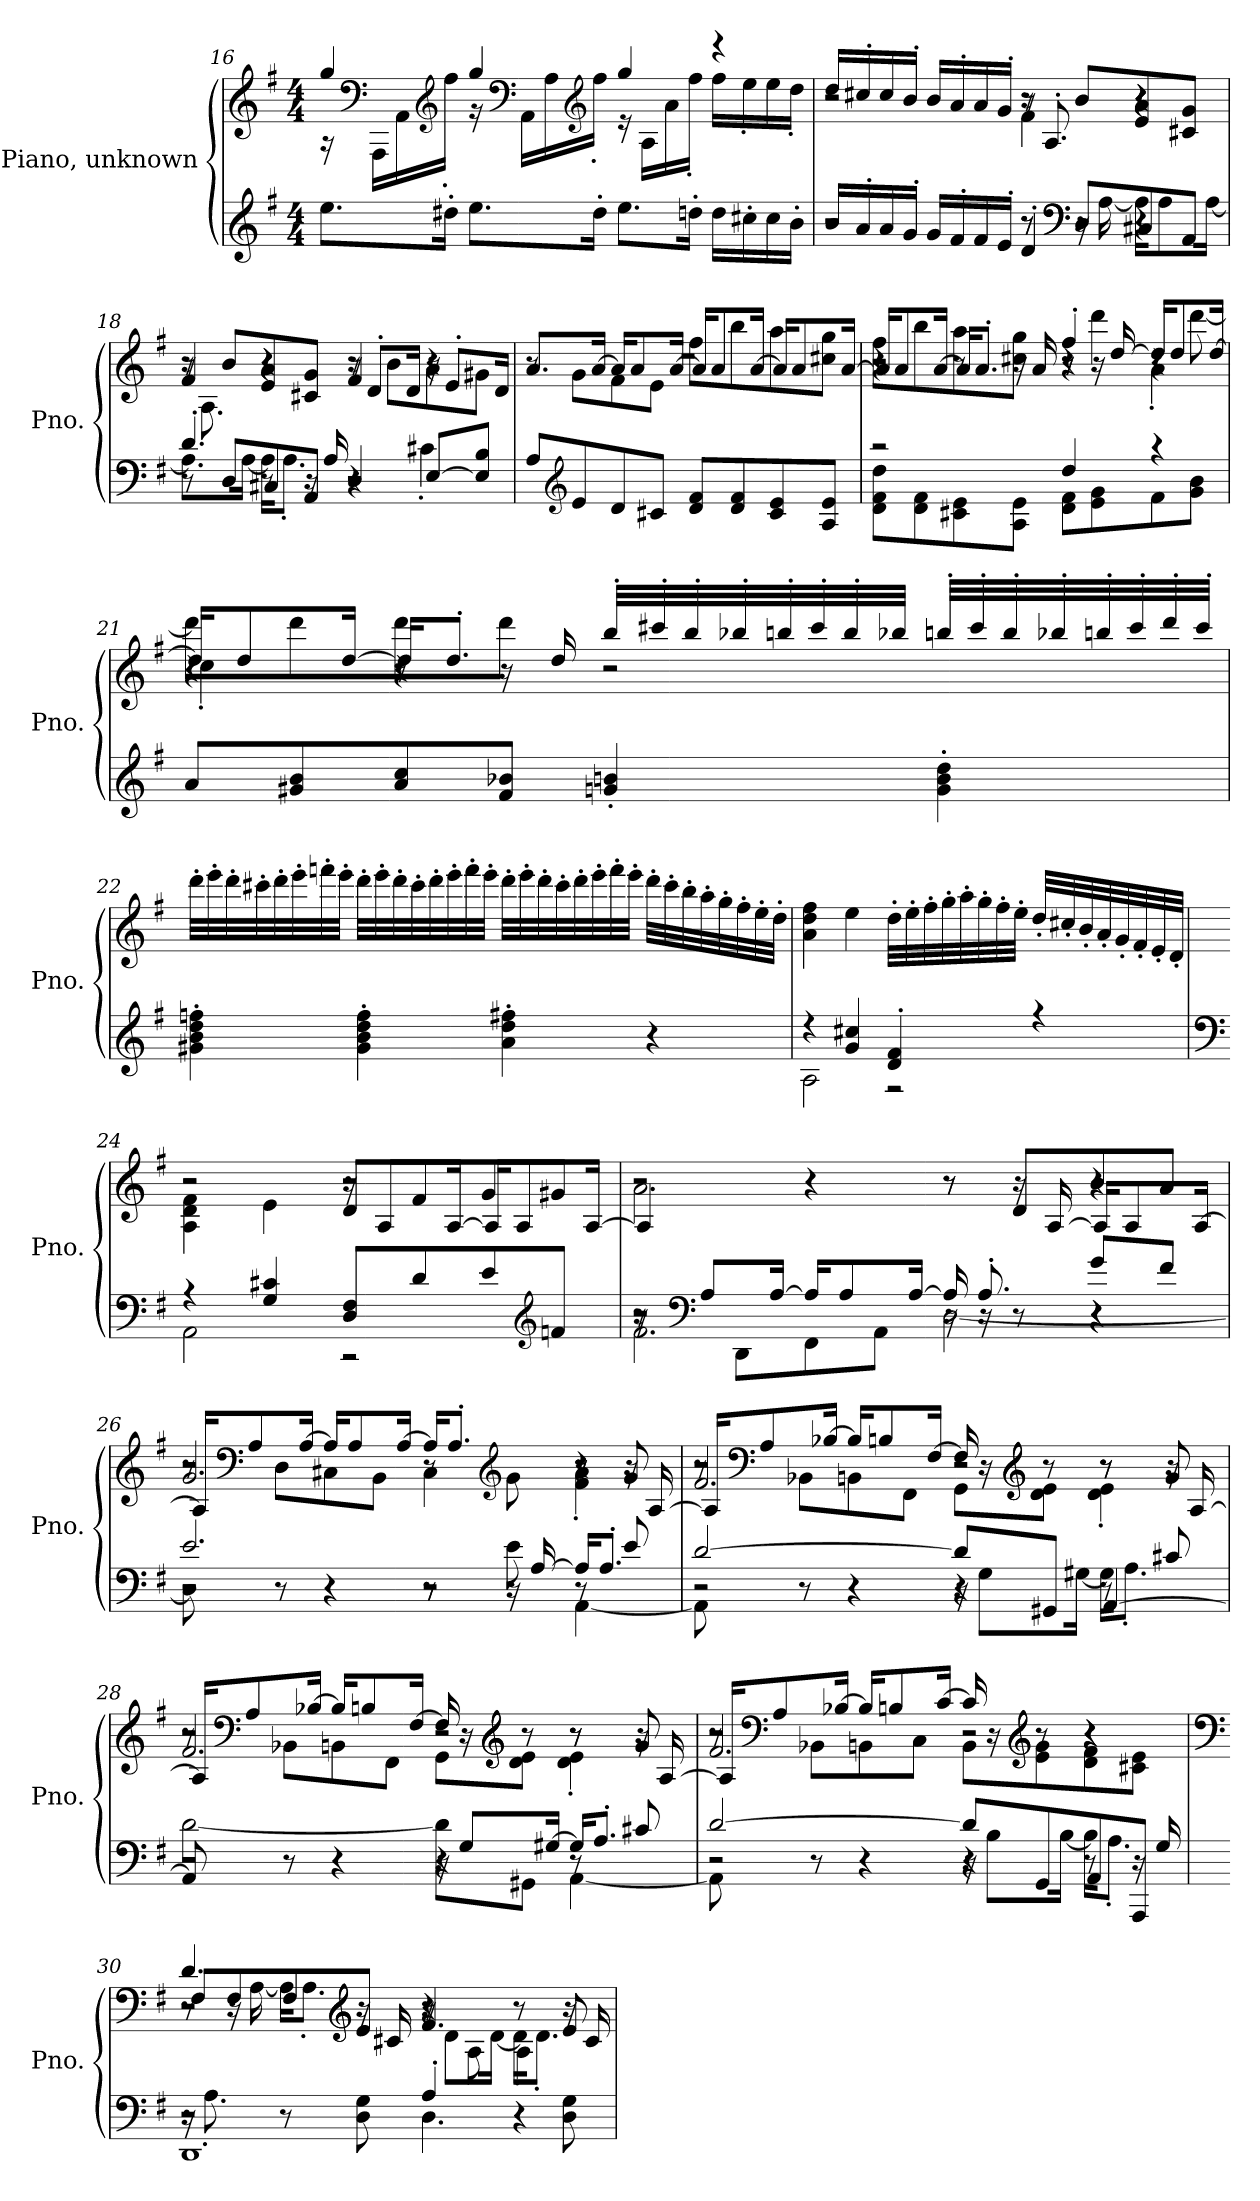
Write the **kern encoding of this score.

**kern	**kern
*part1	*part1
*staff2	*staff1
*I"Piano, unknown	*
*I'Pno.	*
!!LO:LB:g=z
*clefG2	*clefG2
*k[f#]	*k[f#]
*M4/4	*M4/4
=16	=16
*	*^
8.ee\L	4gg/	16r
*	*clefF4	*
.	.	16AAA\LL
.	.	16AA\
*	*clefG2	*
16dd#X'\Jk	.	16ff#'\JJ
8.ee\L	4gg/	16r
*	*clefF4	*
.	.	16AA\LL
.	.	16A\
*	*clefG2	*
16dd#'\Jk	.	16ff#'\JJ
8.ee\L	4gg/	16r
.	.	16A\LL
.	.	16a\
16ddn'\Jk	.	16ff#'\JJ
16dd\LL	4r	16ff#\LL
16cc#X'\	.	16ee'\
16cc#\	.	16ee\
16b'\JJ	.	16dd'\JJ
=17	=17	=17
*^	*	*^
*	*^	*	*	*
16b/LL	2r	2r	16dd/LL	2r	2r
16a'/	.	.	16cc#X'/	.	.
16a/	.	.	16cc#/	.	.
16g'/JJ	.	.	16b'/JJ	.	.
16g/LL	.	.	16b/LL	.	.
16f#'/	.	.	16a'/	.	.
16f#/	.	.	16a/	.	.
16e'/JJ	.	.	16g'/JJ	.	.
4d'/	8r	8r	8r	4f#\	16r
.	.	.	.	.	8.A'/
*clefF4	*	*	*	*	*
.	16r	8D/L	8b/L	.	.
.	[16A\	.	.	.	.
4r	16A\KL]	8C#X/	8e/ 8a/	4r	4r
.	8A\	.	.	.	.
.	.	8AA/J	8c#X/ 8g/J	.	.
.	[16A\Jk	.	.	.	.
!!LO:LB:g=z	!!	!!
=18	=18	=18	=18	=18	=18
4d'/	8.A\L]	8r	4f#/	16r	8r
.	.	.	.	8.A'\	.
.	.	8D/L	.	.	8b/L
.	[16A\Jk	.	.	.	.
8r	16A\KL]	8C#X/	4r	4r	8e/ 8a/
.	8.A'\J	.	.	.	.
16r	.	8AA/J	.	.	8c#X/ 8g/J
16A/	.	.	.	.	.
4D/	4r	2r	4f#/	8r	16r
.	.	.	.	.	8d'/L
.	.	.	.	8b\L	.
.	.	.	.	.	16d/Jk
[8E/L	4c#X'\	.	4r	8a\	16r
.	.	.	.	.	8e'/L
8E/] 8B/J	.	.	.	8g#X\J	.
.	.	.	.	.	16d/Jk
*v	*v	*v	*	*	*
=19	=19	=19	=19
8A/L	1r	8r	8.a/L
*clefG2	*	*	*
8e/	.	8g\L	.
.	.	.	[16a/Jk
8d/	.	8f#\	16a/KL]
.	.	.	8a/
8c#X/J	.	8e\J	.
.	.	.	[16a/Jk
8d/ 8f#/L	.	8ff#\L	16a/KL]
.	.	.	8a/
8d/ 8f#/	.	8bb\	.
.	.	.	[16a/Jk
8c#/ 8e/	.	8aa\	16a/KL]
.	.	.	8a/
8A/ 8e/J	.	8cc#X\ 8gg\J	.
.	.	.	[16a/Jk
!!LO:PB:g=z
=20	=20	=20	=20
*^	*	*	*^
2r	8d\ 8f#\ 8dd\L	4r	8ff#\L	16a/KL]	2r
.	.	.	.	8a/	.
.	8d\ 8f#\	.	8bb\	.	.
.	.	.	.	[16a/Jk	.
.	8c#X\ 8e\	8r	8aa\	16a/KL]	.
.	.	.	.	8.a'/J	.
.	8A\ 8e\J	16r	8cc#X\ 8gg\J	.	.
.	.	16a/	.	.	.
4dd/	8d\ 8f#\L	4ff#'/	8r	8r	4r
.	8e\ 8g\	.	4ddd\	16r	.
.	.	.	.	[16dd/	.
4r	8f#\	4r	.	16dd/KL]	4a'\
.	.	.	.	8dd/	.
.	8g\ 8b\J	.	[8ddd\	.	.
.	.	.	.	[16dd/Jk	.
*v	*v	*	*	*	*
!!LO:LB:g=z	!!	!!	!!
=21	=21	=21	=21	=21
8a/L	4r	8ddd\L]	16dd/KL]	4cc'\
.	.	.	8dd/	.
8g#X/ 8b/	.	8ddd\	.	.
.	.	.	[16dd/Jk	.
8a/ 8cc/	8r	8ddd\	16dd/KL]	4r
.	.	.	8.dd'/J	.
8f#/ 8b-X/J	16r	8ddd\J	.	.
.	16dd/	.	.	.
4gn/' 4bn/'	32bb'/LLL	2r	2r	2r
.	32ccc#X'/	.	.	.
.	32bb'/	.	.	.
.	32bb-X'/	.	.	.
.	32bbn'/	.	.	.
.	32ccc#'/	.	.	.
.	32bb'/	.	.	.
.	32bb-X/JJJ	.	.	.
4g\' 4b\' 4dd\'	32bbn'/LLL	.	.	.
.	32ccc#'/	.	.	.
.	32bb'/	.	.	.
.	32bb-X'/	.	.	.
.	32bbn'/	.	.	.
.	32ccc#'/	.	.	.
.	32ddd'/	.	.	.
.	32ccc#'/JJJ	.	.	.
*	*v	*v	*v	*v
!!LO:LB:g=z
=22	=22
4g#X\' 4b\' 4dd\' 4ffn\'	32ddd'\LLL
.	32eee'\
.	32ddd'\
.	32ccc#X'\
.	32ddd'\
.	32eee'\
.	32fffn'\
.	32eee'\JJJ
4g#\' 4b\' 4dd\' 4ff\'	32ddd'\LLL
.	32eee'\
.	32ddd'\
.	32ccc#'\
.	32ddd'\
.	32eee'\
.	32fff'\
.	32eee'\JJJ
4a\' 4dd\' 4ff#X\'	32ddd'\LLL
.	32eee'\
.	32ddd'\
.	32ccc#'\
.	32ddd'\
.	32eee'\
.	32fff'\
.	32eee'\JJJ
4r	32ddd'\LLL
.	32ccc#'\
.	32bb'\
.	32aa'\
.	32gg'\
.	32ff#'\
.	32ee'\
.	32dd'\JJJ
!!LO:LB:g=z
=23	=23
*^	*
4r	2A\	4a\ 4dd\ 4ff#\
4g/ 4cc#X/	.	4ee\
4d/' 4f#/'	2r	32dd'\LLL
.	.	32ee'\
.	.	32ff#'\
.	.	32gg'\
.	.	32aa'\
.	.	32gg'\
.	.	32ff#'\
.	.	32ee'\JJJ
4r	.	32dd'/LLL
.	.	32cc#X'/
.	.	32b'/
.	.	32a'/
.	.	32g'/
.	.	32f#'/
.	.	32e'/
.	.	32d'/JJJ
=24	=24	=24
*clefF4	*	*
*	*	*^
*	*	*	*^
4r	2AA\	2r	4A\ 4d\ 4f#\	2r
4G/ 4c#X/	.	.	4e\	.
8D/ 8F#/L	2r	8d/L	2r	16r
.	.	.	.	8A/L
8d/	.	8f#/	.	.
.	.	.	.	[16A/Jk
8e/	.	8g/	.	16A/KL]
.	.	.	.	8A/
*clefG2	*	*	*	*
8fn/J	.	8g#X/J	.	.
.	.	.	.	[16A/Jk
!!LO:LB:g=z	!!	!!
=25	=25	=25	=25	=25
*^	*^	*	*	*
2r	2.f#\	16r	8r	2r	2.a\	4A/]
*clefF4	*	*	*	*	*	*
.	.	8A/L	.	.	.	.
.	.	.	8DD\L	.	.	.
.	.	[16A/Jk	.	.	.	.
.	.	16A/KL]	8FF#\	.	.	4r
.	.	8A/	.	.	.	.
.	.	.	8AA\J	.	.	.
.	.	[16A/Jk	.	.	.	.
16r	.	16A/]	[2D\	8r	.	8r
8.A'/	.	16r	.	.	.	.
.	.	8r	.	8d/L	.	16r
.	.	.	.	.	.	[16A/
8g/L	4r	4r	.	8b/	4r	16A/KL]
.	.	.	.	.	.	8A/
8f#/J	.	.	.	8a/J	.	.
.	.	.	.	.	.	[16A/Jk
=26	=26	=26	=26	=26	=26	=26
*	*	*	*	*	*	*^
2.e/	2r	2r	8D\]	2.g/	2r	16A/KL]	8r
*	*	*	*	*clefF4	*	*	*
.	.	.	.	.	.	8A/	.
.	.	.	8r	.	.	.	8D\L
.	.	.	.	.	.	[16A/Jk	.
.	.	.	4r	.	.	16A/KL]	8C#X\
.	.	.	.	.	.	8A/	.
.	.	.	.	.	.	.	8BB\J
.	.	.	.	.	.	[16A/Jk	.
.	8r	8r	2r	.	8r	16A/KL]	4C#\
.	.	.	.	.	.	8.A'/J	.
*	*	*	*	*clefG2	*	*	*
.	8e\	16r	.	.	8g\	.	.
.	.	[16A/	.	.	.	.	.
8r	[4AA\	16A/KL]	.	8r	4f#\' 4a\'	8r	4r
.	.	8.A'/J	.	.	.	.	.
8e/	.	.	.	8g/	.	16r	.
.	.	.	.	.	.	[16A/	.
*	*	*v	*v	*	*	*	*
!!LO:LB:g=z	!!	!!	!!
=27	=27	=27	=27	=27	=27	=27
2r	8AA\]	[2d/	2.f#/	2r	16A/KL]	8r
*	*	*	*clefF4	*	*	*
.	.	.	.	.	8A/	.
.	8r	.	.	.	.	8BB-X\L
.	.	.	.	.	[16B-X/Jk	.
.	4r	.	.	.	16B-/KL]	8BBn\
.	.	.	.	.	8Bn/	.
.	.	.	.	.	.	8FF#\J
.	.	.	.	.	[16F#/Jk	.
4r	16r	8d/L]	.	8GG\L	16F#/]	2r
.	8G\L	.	.	.	16r	.
*	*	*	*clefG2	*	*	*
.	.	8GG#X/J	.	8d\ 8e\J	8r	.
.	[16G#X\Jk	.	.	.	.	.
8r	16G#\KL]	[4AA/	8r	4d\' 4e\'	8r	.
.	8.A'\J	.	.	.	.	.
8c#X/	.	.	8g/	.	16r	.
.	.	.	.	.	[16A/	.
!!LO:PB:g=z	!!	!!	!!
=28	=28	=28	=28	=28	=28	=28
2r	[2d\	8AA/]	2.f#/	2r	16A/KL]	8r
*	*	*	*clefF4	*	*	*
.	.	.	.	.	8A/	.
.	.	8r	.	.	.	8BB-X\L
.	.	.	.	.	[16B-X/Jk	.
.	.	4r	.	.	16B-/KL]	8BBn\
.	.	.	.	.	8Bn/	.
.	.	.	.	.	.	8FF#\J
.	.	.	.	.	[16F#/Jk	.
4r	8d\L]	16r	.	8GG\L	16F#/]	2r
.	.	8G/L	.	.	16r	.
*	*	*	*clefG2	*	*	*
.	8GG#X\J	.	.	8d\ 8e\J	8r	.
.	.	[16G#X/Jk	.	.	.	.
8r	[4AA\	16G#/KL]	8r	4d\' 4e\'	8r	.
.	.	8.A'/J	.	.	.	.
8c#X/	.	.	8g/	.	16r	.
.	.	.	.	.	[16A/	.
!!LO:LB:g=z	!!	!!	!!
=29	=29	=29	=29	=29	=29	=29
2r	8AA\]	[2d/	2.f#/	2r	16A/KL]	8r
*	*	*	*clefF4	*	*	*
.	.	.	.	.	8A/	.
.	8r	.	.	.	.	8BB-X\L
.	.	.	.	.	[16B-X/Jk	.
.	4r	.	.	.	16B-/KL]	8BBn\
.	.	.	.	.	8Bn/	.
.	.	.	.	.	.	8C\J
.	.	.	.	.	[16c/Jk	.
4r	16r	8d/L]	.	8BB\L	16c/]	2r
.	8B\L	.	.	.	16r	.
*	*	*	*clefG2	*	*	*
.	.	8GG/	.	8e\ 8g\	8r	.
.	[16B\Jk	.	.	.	.	.
8r	16B\KL]	8AA/	4r	8d\ 8f#\	4r	.
.	8.A'\J	.	.	.	.	.
16r	.	8AAA/J	.	8c#X\ 8e\J	.	.
16G/	.	.	.	.	.	.
!!LO:LB:g=z	!!	!!	!!
=30	=30	=30	=30	=30	=30	=30
*	*	*	*clefF4	*	*	*
2r	16r	1DD	4.d/	8r	8F#/L	2r
.	8.A'\	.	.	.	.	.
.	.	.	.	16r	8F#/	.
.	.	.	.	[16A\	.	.
.	8r	.	.	16A\KL]	8F#/	.
.	.	.	.	8.A'\J	.	.
*	*	*	*clefG2	*	*	*
.	8D\ 8G\	.	16r	.	8e/J	.
.	.	.	16c#X/	.	.	.
4A'/	4.D\	.	4r	16r	4.f#/	8r
.	.	.	.	8d\L	.	.
.	.	.	.	.	.	8A\
.	.	.	.	[16d\Jk	.	.
4r	.	.	8r	16d\KL]	.	4A'\
.	.	.	.	8.d'\J	.	.
.	8D\ 8G\	.	16r	.	8e/	.
.	.	.	16c#/	.	.	.
*v	*v	*v	*	*	*	*
*	*v	*v	*v	*v
=	=
*-	*-
